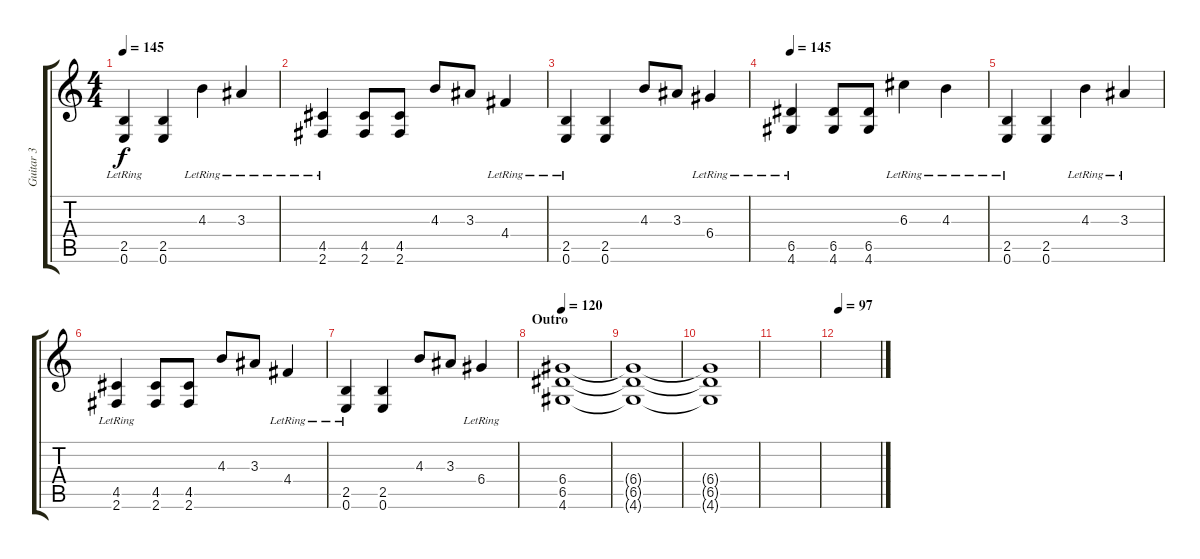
\track ("Guitar 3" "Guitar 3") {instrument overdrivenguitar}
\staff {score tabs}
\tuning (E4 B3 G3 D3 A2 E2) {hide}
\ts (4 4)
\tempo 145
\clef g2
\ks c
(2.5{lr} 0.6{lr}).4{dy f} (2.5 0.6).4 4.3{lr}.4 3.3{lr}.4 |
(4.5{lr} 2.6{lr}).4 (4.5 2.6).8 (4.5 2.6).8 4.3.8 3.3.8 4.4{lr}.4 |
(2.5{lr} 0.6{lr}).4 (2.5 0.6).4 4.3.8 3.3.8 6.4{lr}.4 |
\tempo 145
(6.5{lr} 4.6{lr}).4 (6.5 4.6).8 (6.5 4.6).8 6.3{lr}.4 4.3{lr}.4 |
(2.5{lr} 0.6{lr}).4 (2.5 0.6).4 4.3{lr}.4 3.3{lr}.4 |
(4.5{lr} 2.6{lr}).4 (4.5 2.6).8 (4.5 2.6).8 4.3.8 3.3.8 4.4{lr}.4 |
(2.5{lr} 0.6{lr}).4 (2.5 0.6).4 4.3.8 3.3.8 6.4{lr}.4 |
\section ("" "Outro")
\tempo 120
(6.4 6.5 4.6).1 |
(6.4{t} 6.5{t} 4.6{t}).1 |
(6.4{t} 6.5{t} 4.6{t}).1 |
|
\tempo 97
